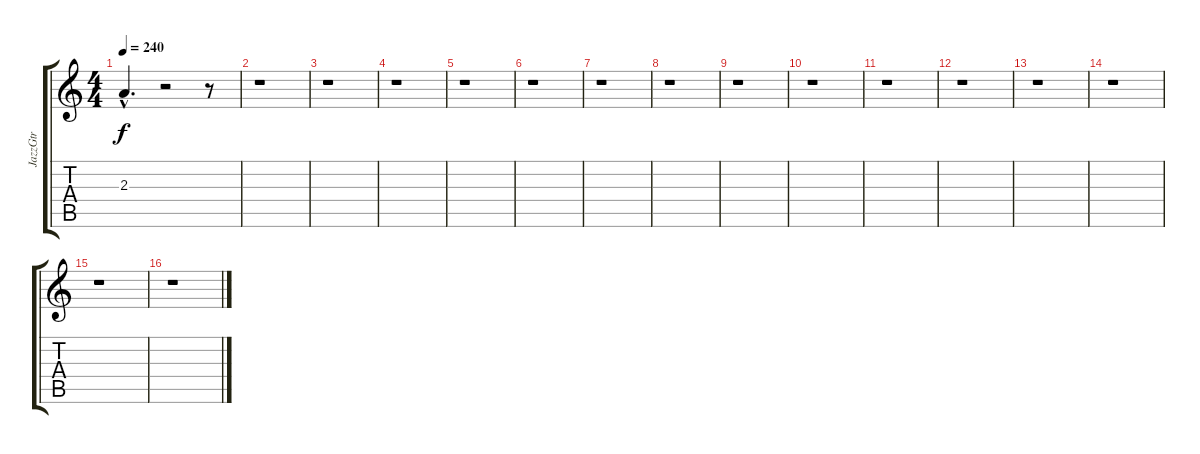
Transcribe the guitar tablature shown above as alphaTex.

\track ("JazzGtr" "JazzGtr") {instrument electricguitarjazz}
\staff {score tabs}
\tuning (E4 B3 G3 D3 A2 E2) {hide}
\ts (4 4)
\tempo 240
\clef g2
\ks c
2.3{hac t}.4{d dy f} r.2 r.8 |
r.1 |
r.1 |
r.1 |
r.1 |
r.1 |
r.1 |
r.1 |
r.1 |
r.1 |
r.1 |
r.1 |
r.1 |
r.1 |
r.1 |
r.1
